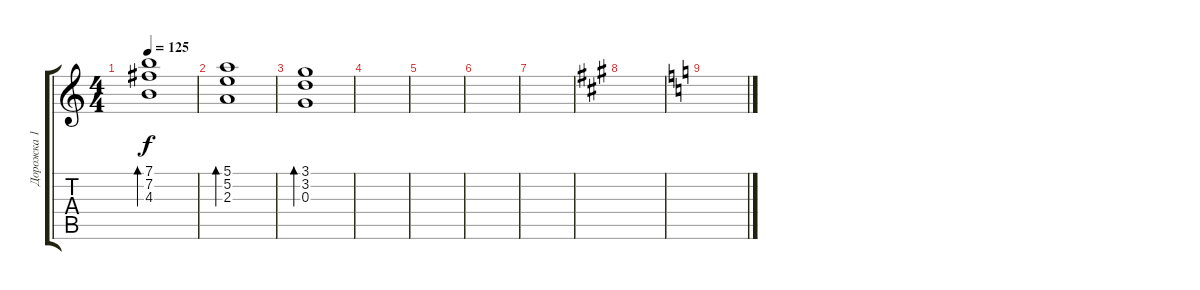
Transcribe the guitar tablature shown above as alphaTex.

\track ("Дорожка 1" "Дорожка 1") {instrument acousticguitarsteel}
\staff {score tabs}
\tuning (E4 B3 G3 D3 A2 E2) {hide}
\ts (4 4)
\tempo 125
\clef g2
\ks c
(7.1 7.2 4.3).1{bd 240 dy f} |
(5.1 5.2 2.3).1{bd 240} |
(3.1 3.2 0.3).1{bd 240} |
|
|
|
|
\ks a
|
\ks c
